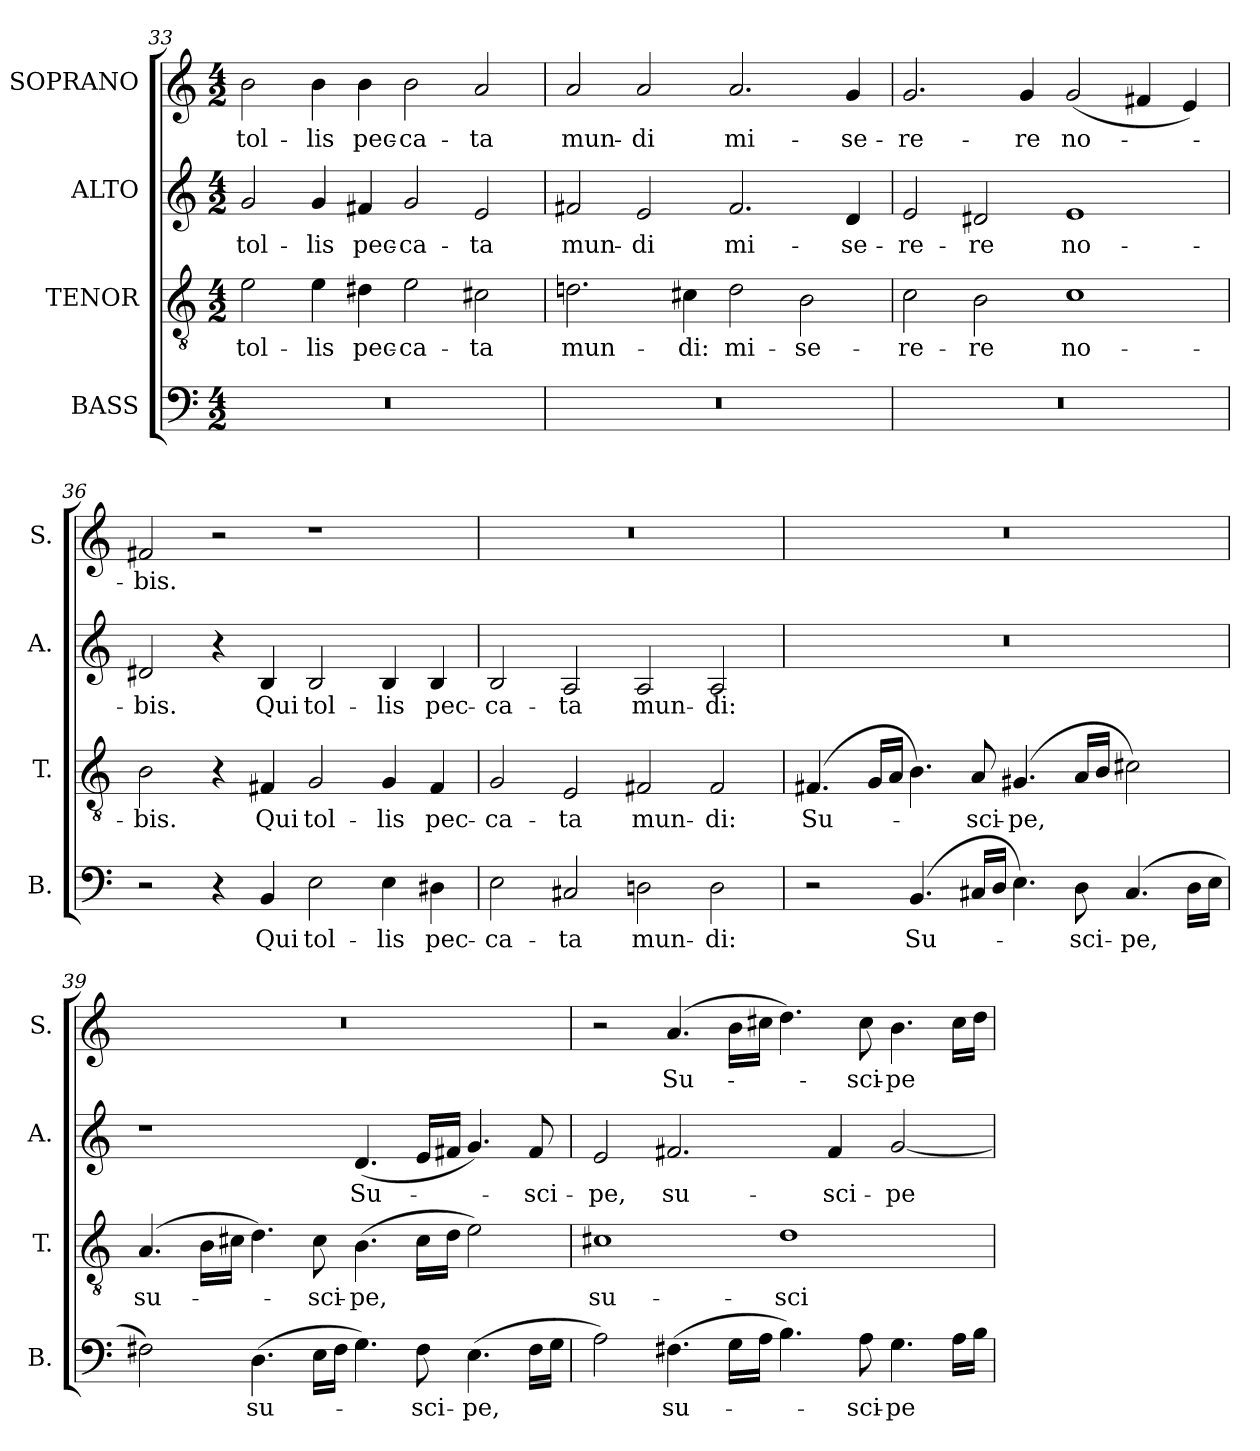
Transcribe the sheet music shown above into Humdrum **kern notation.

**kern	**text	**kern	**text	**kern	**text	**kern	**text
*part4	*part4	*part3	*part3	*part2	*part2	*part1	*part1
*staff4	*staff4	*staff3	*staff3	*staff2	*staff2	*staff1	*staff1
*I"BASS	*	*I"TENOR	*	*I"ALTO	*	*I"SOPRANO	*
*I'B.	*	*I'T.	*	*I'A.	*	*I'S.	*
*clefF4	*	*clefGv2	*	*clefG2	*	*clefG2	*
*	*	*ITrd7c12	*	*	*	*	*
*k[]	*	*k[]	*	*k[]	*	*k[]	*
*M4/2	*	*M4/2	*	*M4/2	*	*M4/2	*
=33	=33	=33	=33	=33	=33	=33	=33
!	!	!	!LO:LY:b	!	!LO:LY:b	!	!LO:LY:b
0r	.	2E\	tol-	2g/	tol-	2b\	tol-
!	!	!	!LO:LY:b	!	!LO:LY:b	!	!LO:LY:b
.	.	4E\	-lis	4g/	-lis	4b\	-lis
!	!	!	!LO:LY:b	!	!LO:LY:b	!	!LO:LY:b
.	.	4D#X\	pec-	4f#X/	pec-	4b\	pec-
!	!	!	!LO:LY:b	!	!LO:LY:b	!	!LO:LY:b
.	.	2E\	-ca-	2g/	-ca-	2b\	-ca-
!	!	!	!LO:LY:b	!	!LO:LY:b	!	!LO:LY:b
.	.	2C#X\	-ta	2e/	-ta	2a/	-ta
=34	=34	=34	=34	=34	=34	=34	=34
!	!	!	!LO:LY:b	!	!LO:LY:b	!	!LO:LY:b
0r	.	2.Dn\	mun-	2f#X/	mun-	2a/	mun-
!	!	!	!	!	!LO:LY:b	!	!LO:LY:b
.	.	.	.	2e/	-di	2a/	-di
!	!	!	!LO:LY:b	!	!	!	!
.	.	4C#X\	-di:	.	.	.	.
!	!	!	!LO:LY:b	!	!LO:LY:b	!	!LO:LY:b
.	.	2D\	mi-	2.f#/	mi-	2.a/	mi-
!	!	!	!LO:LY:b	!	!	!	!
.	.	2BB\	-se-	.	.	.	.
!	!	!	!	!	!LO:LY:b	!	!LO:LY:b
.	.	.	.	4d/	-se-	4g/	-se-
=35	=35	=35	=35	=35	=35	=35	=35
!	!	!	!LO:LY:b	!	!LO:LY:b	!	!LO:LY:b
0r	.	2C\	-re-	2e/	-re-	2.g/	-re-
!	!	!	!LO:LY:b	!	!LO:LY:b	!	!
.	.	2BB\	-re	2d#X/	-re	.	.
!	!	!	!	!	!	!	!LO:LY:b
.	.	.	.	.	.	4g/	-re
!	!	!	!LO:LY:b	!	!LO:LY:b	!	!LO:LY:b
.	.	1C	no-	1e	no-	(2g/	no-
.	.	.	.	.	.	4f#X/	.
.	.	.	.	.	.	4e/)	.
!!LO:PB:g=z
=36	=36	=36	=36	=36	=36	=36	=36
!	!	!	!LO:LY:b	!	!LO:LY:b	!	!LO:LY:b
2r	.	2BB\	-bis.	2d#X/	-bis.	2f#X/	-bis.
4r	.	4r	.	4r	.	2r	.
!	!LO:LY:b	!	!LO:LY:b	!	!LO:LY:b	!	!
4BB/	Qui	4FF#X/	Qui	4B/	Qui	.	.
!	!LO:LY:b	!	!LO:LY:b	!	!LO:LY:b	!	!
2E\	tol-	2GG/	tol-	2B/	tol-	1r	.
!	!LO:LY:b	!	!LO:LY:b	!	!LO:LY:b	!	!
4E\	-lis	4GG/	-lis	4B/	-lis	.	.
!	!LO:LY:b	!	!LO:LY:b	!	!LO:LY:b	!	!
4D#X\	pec-	4FF#/	pec-	4B/	pec-	.	.
=37	=37	=37	=37	=37	=37	=37	=37
!	!LO:LY:b	!	!LO:LY:b	!	!LO:LY:b	!	!
2E\	-ca-	2GG/	-ca-	2B/	-ca-	0r	.
!	!LO:LY:b	!	!LO:LY:b	!	!LO:LY:b	!	!
2C#X/	-ta	2EE/	-ta	2A/	-ta	.	.
!	!LO:LY:b	!	!LO:LY:b	!	!LO:LY:b	!	!
2Dn\	mun-	2FF#X/	mun-	2A/	mun-	.	.
!	!LO:LY:b	!	!LO:LY:b	!	!LO:LY:b	!	!
2D\	-di:	2FF#/	-di:	2A/	-di:	.	.
=38	=38	=38	=38	=38	=38	=38	=38
!	!	!	!LO:LY:b	!	!	!	!
2r	.	(4.FF#X/	Su-	0r	.	0r	.
.	.	16GG/LL	.	.	.	.	.
.	.	16AA/JJ	.	.	.	.	.
!	!LO:LY:b	!	!	!	!	!	!
(4.BB/	Su-	4.BB\)	.	.	.	.	.
!	!	!	!LO:LY:b	!	!	!	!
16C#X/LL	.	8AA/	-sci-	.	.	.	.
16D/JJ	.	.	.	.	.	.	.
!	!	!	!LO:LY:b	!	!	!	!
4.E\)	.	(4.GG#X/	-pe,	.	.	.	.
!	!LO:LY:b	!	!	!	!	!	!
8D\	-sci-	16AA/LL	.	.	.	.	.
.	.	16BB/JJ	.	.	.	.	.
!	!LO:LY:b	!	!	!	!	!	!
(4.C#/	-pe,	2C#X\)	.	.	.	.	.
16D\LL	.	.	.	.	.	.	.
16E\JJ	.	.	.	.	.	.	.
=39	=39	=39	=39	=39	=39	=39	=39
!	!	!	!LO:LY:b	!	!	!	!
2F#X\)	.	(4.AA/	su-	1r	.	0r	.
.	.	16BB\LL	.	.	.	.	.
.	.	16C#X\JJ	.	.	.	.	.
!	!LO:LY:b	!	!	!	!	!	!
(4.D\	su-	4.D\)	.	.	.	.	.
!	!	!	!LO:LY:b	!	!	!	!
16E\LL	.	8C#\	-sci-	.	.	.	.
16F#\JJ	.	.	.	.	.	.	.
!	!	!	!LO:LY:b	!	!LO:LY:b	!	!
4.G\)	.	(4.BB\	-pe,	(4.d/	Su-	.	.
!	!LO:LY:b	!	!	!	!	!	!
8F#\	-sci-	16C#\LL	.	16e/LL	.	.	.
.	.	16D\JJ	.	16f#X/JJ	.	.	.
!	!LO:LY:b	!	!	!	!	!	!
(4.E\	-pe,	2E\)	.	4.g/)	.	.	.
!	!	!	!	!	!LO:LY:b	!	!
16F#\LL	.	.	.	8f#/	-sci-	.	.
16G\JJ	.	.	.	.	.	.	.
!!LO:LB:g=z
=40	=40	=40	=40	=40	=40	=40	=40
!	!	!	!LO:LY:b	!	!LO:LY:b	!	!
2A\)	.	1C#X	su-	2e/	-pe,	2r	.
!	!LO:LY:b	!	!	!	!LO:LY:b	!	!LO:LY:b
(4.F#X\	su-	.	.	2.f#X/	su-	(4.a/	Su-
16G\LL	.	.	.	.	.	16b\LL	.
16A\JJ	.	.	.	.	.	16cc#X\JJ	.
!	!	!	!LO:LY:b	!	!	!	!
4.B\)	.	1D	-sci-	.	.	4.dd\)	.
!	!	!	!	!	!LO:LY:b	!	!
.	.	.	.	4f#/	-sci-	.	.
!	!LO:LY:b	!	!	!	!	!	!LO:LY:b
8A\	-sci-	.	.	.	.	8cc#\	-sci-
!	!LO:LY:b	!	!	!	!LO:LY:b	!	!LO:LY:b
4.G\	-pe	.	.	[2g/	-pe	4.b\	-pe
16A\LL	.	.	.	.	.	16cc#\LL	.
16B\JJ	.	.	.	.	.	16dd\JJ	.
=	=	=	=	=	=	=	=
*-	*-	*-	*-	*-	*-	*-	*-
